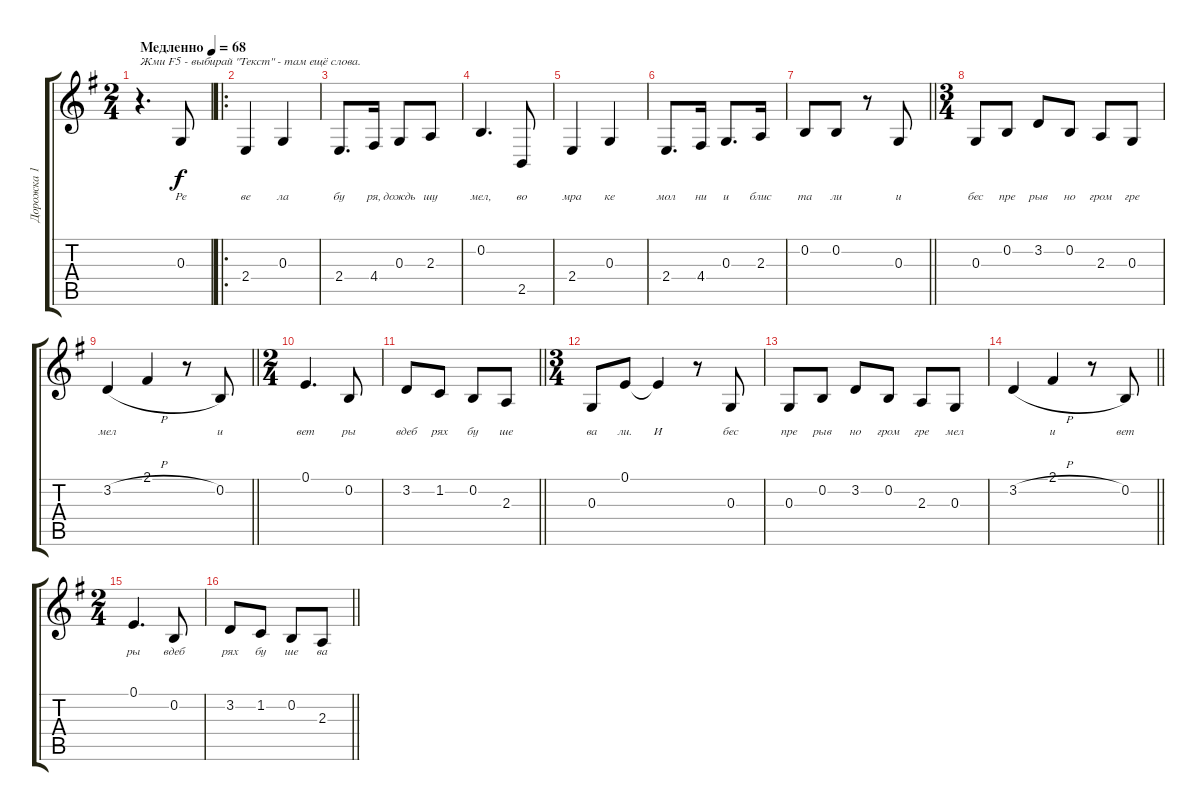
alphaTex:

\track ("Дорожка 1" "Дорожка 1") {instrument oboe}
\staff {score tabs}
\tuning (E4 B3 G3 D3 A2 E2) {hide}
\ts (2 4)
\tempo (68 "Медленно")
\clef g2
\ks g
r.4{d txt "Жми F5 - выбирай \"Текст\" - там ещё слова." dy f instrument oboe} 0.3.8{lyrics (0 "Ре") lyrics (1 "") lyrics (2 "") lyrics (3 "") lyrics (4 "")} |
\ro
2.4.4{lyrics (0 "ве") lyrics (1 "") lyrics (2 "") lyrics (3 "") lyrics (4 "")} 0.3.4{lyrics (0 "ла") lyrics (1 "") lyrics (2 "") lyrics (3 "") lyrics (4 "")} |
2.4.8{d lyrics (0 "бу") lyrics (1 "") lyrics (2 "") lyrics (3 "") lyrics (4 "")} 4.4.16{lyrics (0 "ря,") lyrics (1 "") lyrics (2 "") lyrics (3 "") lyrics (4 "")} 0.3.8{lyrics (0 "дождь") lyrics (1 "") lyrics (2 "") lyrics (3 "") lyrics (4 "")} 2.3.8{lyrics (0 "шу") lyrics (1 "") lyrics (2 "") lyrics (3 "") lyrics (4 "")} |
0.2.4{d lyrics (0 "мел,") lyrics (1 "") lyrics (2 "") lyrics (3 "") lyrics (4 "")} 2.5.8{lyrics (0 "во") lyrics (1 "") lyrics (2 "") lyrics (3 "") lyrics (4 "")} |
2.4.4{lyrics (0 "мра") lyrics (1 "") lyrics (2 "") lyrics (3 "") lyrics (4 "")} 0.3.4{lyrics (0 "ке") lyrics (1 "") lyrics (2 "") lyrics (3 "") lyrics (4 "")} |
2.4.8{d lyrics (0 "мол") lyrics (1 "") lyrics (2 "") lyrics (3 "") lyrics (4 "")} 4.4.16{lyrics (0 "ни") lyrics (1 "") lyrics (2 "") lyrics (3 "") lyrics (4 "")} 0.3.8{d lyrics (0 "и") lyrics (1 "") lyrics (2 "") lyrics (3 "") lyrics (4 "")} 2.3.16{lyrics (0 "блис") lyrics (1 "") lyrics (2 "") lyrics (3 "") lyrics (4 "")} |
\barLineRight lightlight
0.2.8{lyrics (0 "та") lyrics (1 "") lyrics (2 "") lyrics (3 "") lyrics (4 "")} 0.2.8{lyrics (0 "ли") lyrics (1 "") lyrics (2 "") lyrics (3 "") lyrics (4 "")} r.8 0.3.8{lyrics (0 "и") lyrics (1 "") lyrics (2 "") lyrics (3 "") lyrics (4 "")} |
\ts (3 4)
0.3.8{lyrics (0 "бес") lyrics (1 "") lyrics (2 "") lyrics (3 "") lyrics (4 "")} 0.2.8{lyrics (0 "пре") lyrics (1 "") lyrics (2 "") lyrics (3 "") lyrics (4 "")} 3.2.8{lyrics (0 "рыв") lyrics (1 "") lyrics (2 "") lyrics (3 "") lyrics (4 "")} 0.2.8{lyrics (0 "но") lyrics (1 "") lyrics (2 "") lyrics (3 "") lyrics (4 "")} 2.3.8{lyrics (0 "гром") lyrics (1 "") lyrics (2 "") lyrics (3 "") lyrics (4 "")} 0.3.8{lyrics (0 "гре") lyrics (1 "") lyrics (2 "") lyrics (3 "") lyrics (4 "")} |
\barLineRight lightlight
3.2{h}.4{lyrics (0 "мел") lyrics (1 "") lyrics (2 "") lyrics (3 "") lyrics (4 "")} 2.1.4{lyrics (0 "") lyrics (1 "") lyrics (2 "") lyrics (3 "") lyrics (4 "")} r.8 0.2.8{lyrics (0 "и") lyrics (1 "") lyrics (2 "") lyrics (3 "") lyrics (4 "")} |
\ts (2 4)
0.1.4{d lyrics (0 "вет") lyrics (1 "") lyrics (2 "") lyrics (3 "") lyrics (4 "")} 0.2.8{lyrics (0 "ры") lyrics (1 "") lyrics (2 "") lyrics (3 "") lyrics (4 "")} |
\barLineRight lightlight
3.2.8{lyrics (0 "вдеб") lyrics (1 "") lyrics (2 "") lyrics (3 "") lyrics (4 "")} 1.2.8{lyrics (0 "рях") lyrics (1 "") lyrics (2 "") lyrics (3 "") lyrics (4 "")} 0.2.8{lyrics (0 "бу") lyrics (1 "") lyrics (2 "") lyrics (3 "") lyrics (4 "")} 2.3.8{lyrics (0 "ше") lyrics (1 "") lyrics (2 "") lyrics (3 "") lyrics (4 "")} |
\ts (3 4)
0.3.8{lyrics (0 "ва") lyrics (1 "") lyrics (2 "") lyrics (3 "") lyrics (4 "")} 0.1.8{lyrics (0 "ли.") lyrics (1 "") lyrics (2 "") lyrics (3 "") lyrics (4 "")} 0.1{t}.4{lyrics (0 "И") lyrics (1 "") lyrics (2 "") lyrics (3 "") lyrics (4 "")} r.8 0.3.8{lyrics (0 "бес") lyrics (1 "") lyrics (2 "") lyrics (3 "") lyrics (4 "")} |
0.3.8{lyrics (0 "пре") lyrics (1 "") lyrics (2 "") lyrics (3 "") lyrics (4 "")} 0.2.8{lyrics (0 "рыв") lyrics (1 "") lyrics (2 "") lyrics (3 "") lyrics (4 "")} 3.2.8{lyrics (0 "но") lyrics (1 "") lyrics (2 "") lyrics (3 "") lyrics (4 "")} 0.2.8{lyrics (0 "гром") lyrics (1 "") lyrics (2 "") lyrics (3 "") lyrics (4 "")} 2.3.8{lyrics (0 "гре") lyrics (1 "") lyrics (2 "") lyrics (3 "") lyrics (4 "")} 0.3.8{lyrics (0 "мел") lyrics (1 "") lyrics (2 "") lyrics (3 "") lyrics (4 "")} |
\barLineRight lightlight
3.2{h}.4{lyrics (0 "") lyrics (1 "") lyrics (2 "") lyrics (3 "") lyrics (4 "")} 2.1.4{lyrics (0 "и") lyrics (1 "") lyrics (2 "") lyrics (3 "") lyrics (4 "")} r.8 0.2.8{lyrics (0 "вет") lyrics (1 "") lyrics (2 "") lyrics (3 "") lyrics (4 "")} |
\ts (2 4)
0.1.4{d lyrics (0 "ры") lyrics (1 "") lyrics (2 "") lyrics (3 "") lyrics (4 "")} 0.2.8{lyrics (0 "вдеб") lyrics (1 "") lyrics (2 "") lyrics (3 "") lyrics (4 "")} |
\barLineRight lightlight
3.2.8{lyrics (0 "рях") lyrics (1 "") lyrics (2 "") lyrics (3 "") lyrics (4 "")} 1.2.8{lyrics (0 "бу") lyrics (1 "") lyrics (2 "") lyrics (3 "") lyrics (4 "")} 0.2.8{lyrics (0 "ше") lyrics (1 "") lyrics (2 "") lyrics (3 "") lyrics (4 "")} 2.3.8{lyrics (0 "ва") lyrics (1 "") lyrics (2 "") lyrics (3 "") lyrics (4 "")}
